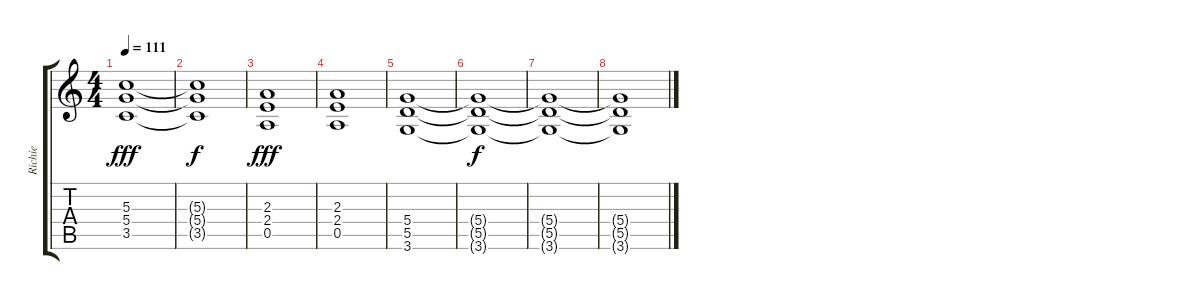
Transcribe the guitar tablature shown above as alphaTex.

\track ("Richie" "Richie") {instrument distortionguitar}
\staff {score tabs}
\tuning (E4 B3 G3 D3 A2 E2) {hide}
\ts (4 4)
\tempo 111
\clef g2
\ks c
(5.3 5.4 3.5).1{dy fff} |
(5.3{t} 5.4{t} 3.5{t}).1{dy f} |
(2.3 2.4 0.5).1{dy fff} |
(2.3 2.4 0.5).1 |
(5.4 5.5 3.6).1 |
(5.4{t} 5.5{t} 3.6{t}).1{dy f} |
(5.4{t} 5.5{t} 3.6{t}).1 |
(5.4{t} 5.5{t} 3.6{t}).1
